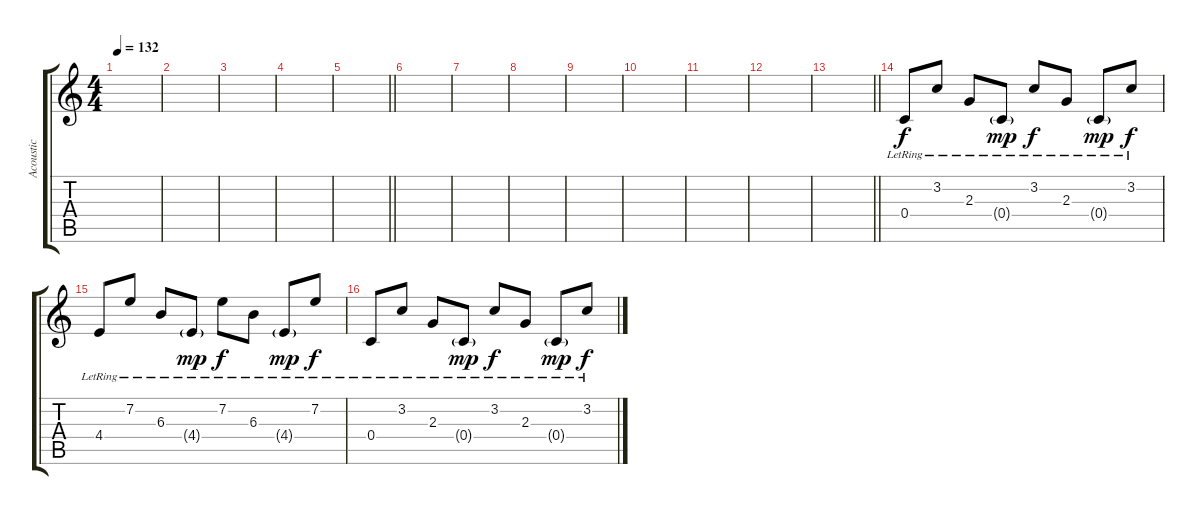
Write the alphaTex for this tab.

\track ("Acoustic" "Acoustic") {instrument acousticguitarsteel}
\staff {score tabs}
\tuning (D4 A3 F3 C3 G2 C2) {hide}
\ts (4 4)
\tempo 132
\clef g2
\ks c
|
|
|
|
\barLineRight lightlight
|
\section ("" "")
|
|
|
|
|
|
|
\barLineRight lightlight
|
\section ("" "")
0.4{lr}.8 3.2{lr}.8 2.3{lr}.8 0.4{g lr}.8{dy mp} 3.2{lr}.8{dy f} 2.3{lr}.8 0.4{g lr}.8{dy mp} 3.2{lr}.8{dy f} |
4.4{lr}.8 7.2{lr}.8 6.3{lr}.8 4.4{g lr}.8{dy mp} 7.2{lr}.8{dy f} 6.3{lr}.8 4.4{g lr}.8{dy mp} 7.2{lr}.8{dy f} |
0.4{lr}.8 3.2{lr}.8 2.3{lr}.8 0.4{g lr}.8{dy mp} 3.2{lr}.8{dy f} 2.3{lr}.8 0.4{g lr}.8{dy mp} 3.2{lr}.8{dy f}
